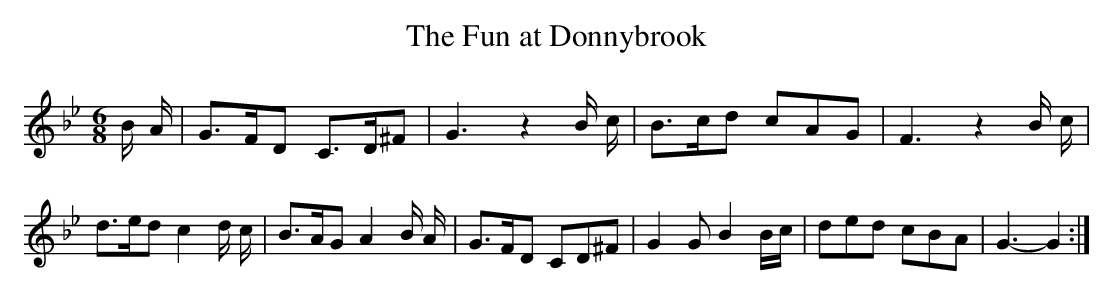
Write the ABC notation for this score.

X:1
T:The Fun at Donnybrook
M:6/8
L:1/8
K:Gm
B/2 A/2 | G>FD C>D^F | G3 z2B/2 c/2 | B>cd cAG | F3 z2B/2 c/2 |
d>ed c2 d/2 c/2 | B>AG A2 B/2 A/2 | G>FD CD^F | G2 G B2 B/c/ | ded cBA | G3- G2 :|
